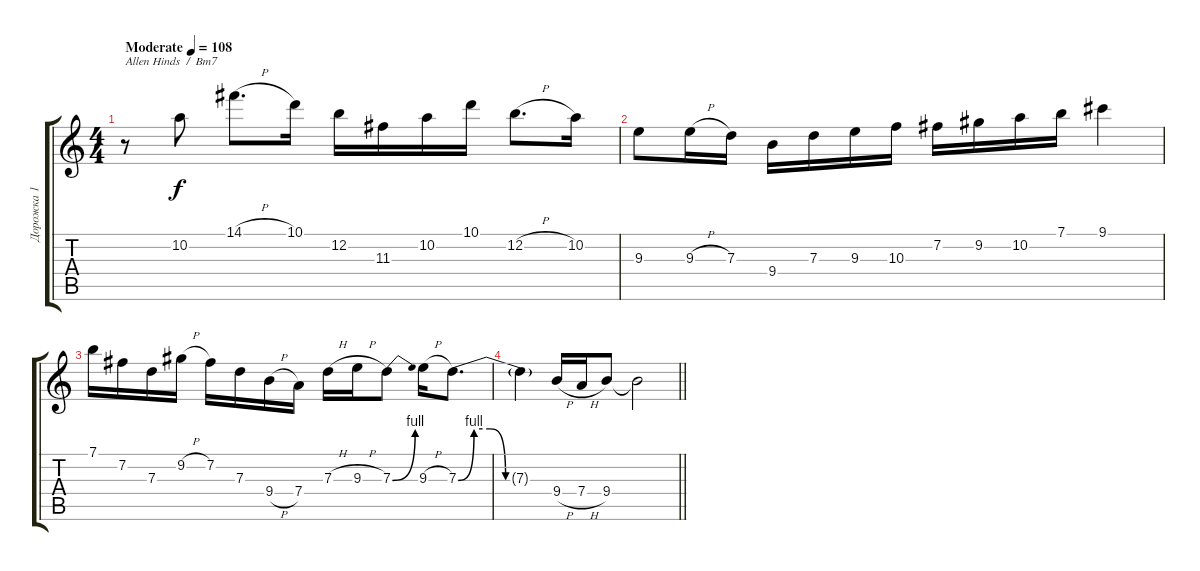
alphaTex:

\track ("Дорожка 1" "Дорожка 1") {instrument electricguitarjazz}
\staff {score tabs}
\tuning (E4 B3 G3 D3 A2 E2) {hide}
\ts (4 4)
\tempo (108 "Moderate")
\clef g2
\ks c
r.8{txt "Allen Hinds  /  Bm7" dy f instrument electricguitarjazz} 10.2.8 14.1{h}.8{d} 10.1.16 12.2.16 11.3.16 10.2.16 10.1.16 12.2{h}.8{d} 10.2.16 |
9.3.8 9.3{h}.16 7.3.16 9.4.16 7.3.16 9.3.16 10.3.16 7.2.16 9.2.16 10.2.16 7.1.16 9.1.4 |
7.1.16 7.2.16 7.3.16 9.2{h}.16 7.2.16 7.3.16 9.4{h}.16 7.4.16 7.3{h}.16 9.3{h}.16 7.3{be (bend 0 0 60 4)}.8 9.3{h}.16 7.3{be (custom 0 0 10 4 20 4 30 0 60 0)}.8{d} |
\barLineRight lightlight
7.3{t}.4 9.4{h}.16 7.4{h}.16 9.4.8 9.4{t}.2
